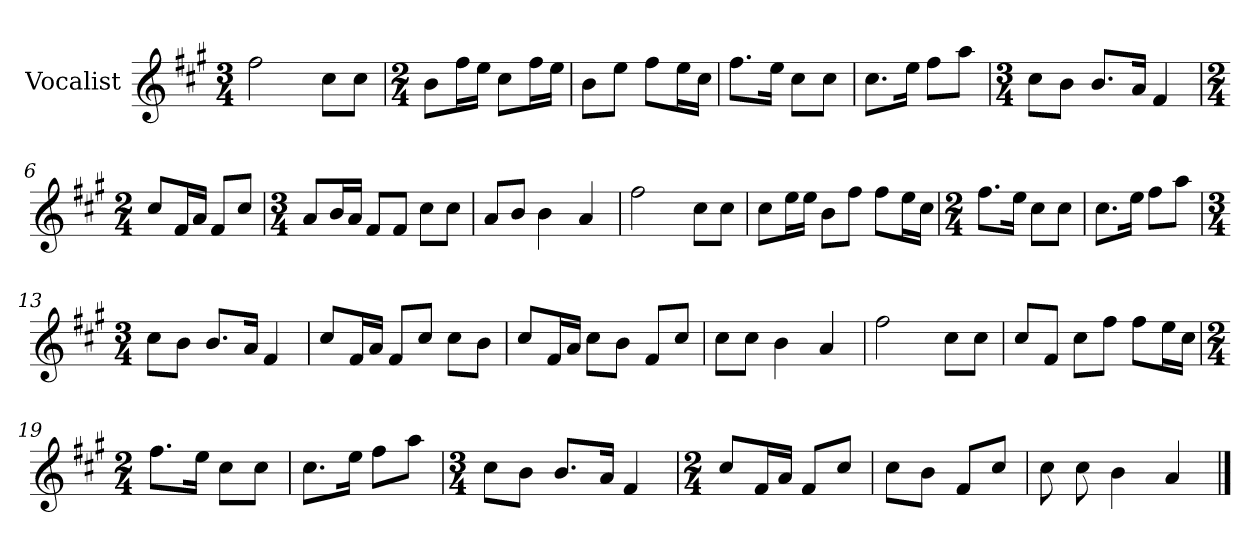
**kern
*part1
*staff1
*I"Vocalist
*k[f#c#g#]
*A:
*M3/4
=
2ff#
8cc#L
8cc#J
=1
*M2/4
8bL
16ff#L
16eeJJ
8cc#L
16ff#L
16eeJJ
=2
8bL
8eeJ
8ff#L
16eeL
16cc#JJ
=3
8.ff#L
16eeJk
8cc#L
8cc#J
=4
8.cc#L
16eeJk
8ff#L
8aaJ
=5
*M3/4
8cc#L
8bJ
8.bL
16aJk
4f#
=6
*M2/4
8cc#L
16f#L
16aJJ
8f#L
8cc#J
=7
*M3/4
8aL
16bL
16aJJ
8f#L
8f#J
8cc#L
8cc#J
=8
8aL
8bJ
4b
4a
=9
2ff#
8cc#L
8cc#J
=10
8cc#L
16eeL
16eeJJ
8bL
8ff#J
8ff#L
16eeL
16cc#JJ
=11
*M2/4
8.ff#L
16eeJk
8cc#L
8cc#J
=12
8.cc#L
16eeJk
8ff#L
8aaJ
=13
*M3/4
8cc#L
8bJ
8.bL
16aJk
4f#
=14
8cc#L
16f#L
16aJJ
8f#L
8cc#J
8cc#L
8bJ
=15
8cc#L
16f#L
16aJJ
8cc#L
8bJ
8f#L
8cc#J
=16
8cc#L
8cc#J
4b
4a
=17
2ff#
8cc#L
8cc#J
=18
8cc#L
8f#J
8cc#L
8ff#J
8ff#L
16eeL
16cc#JJ
=19
*M2/4
8.ff#L
16eeJk
8cc#L
8cc#J
=20
8.cc#L
16eeJk
8ff#L
8aaJ
=21
*M3/4
8cc#L
8bJ
8.bL
16aJk
4f#
=22
*M2/4
8cc#L
16f#L
16aJJ
8f#L
8cc#J
=23
8cc#L
8bJ
8f#L
8cc#J
=24
8cc#
8cc#
4b
4a
==
*-
